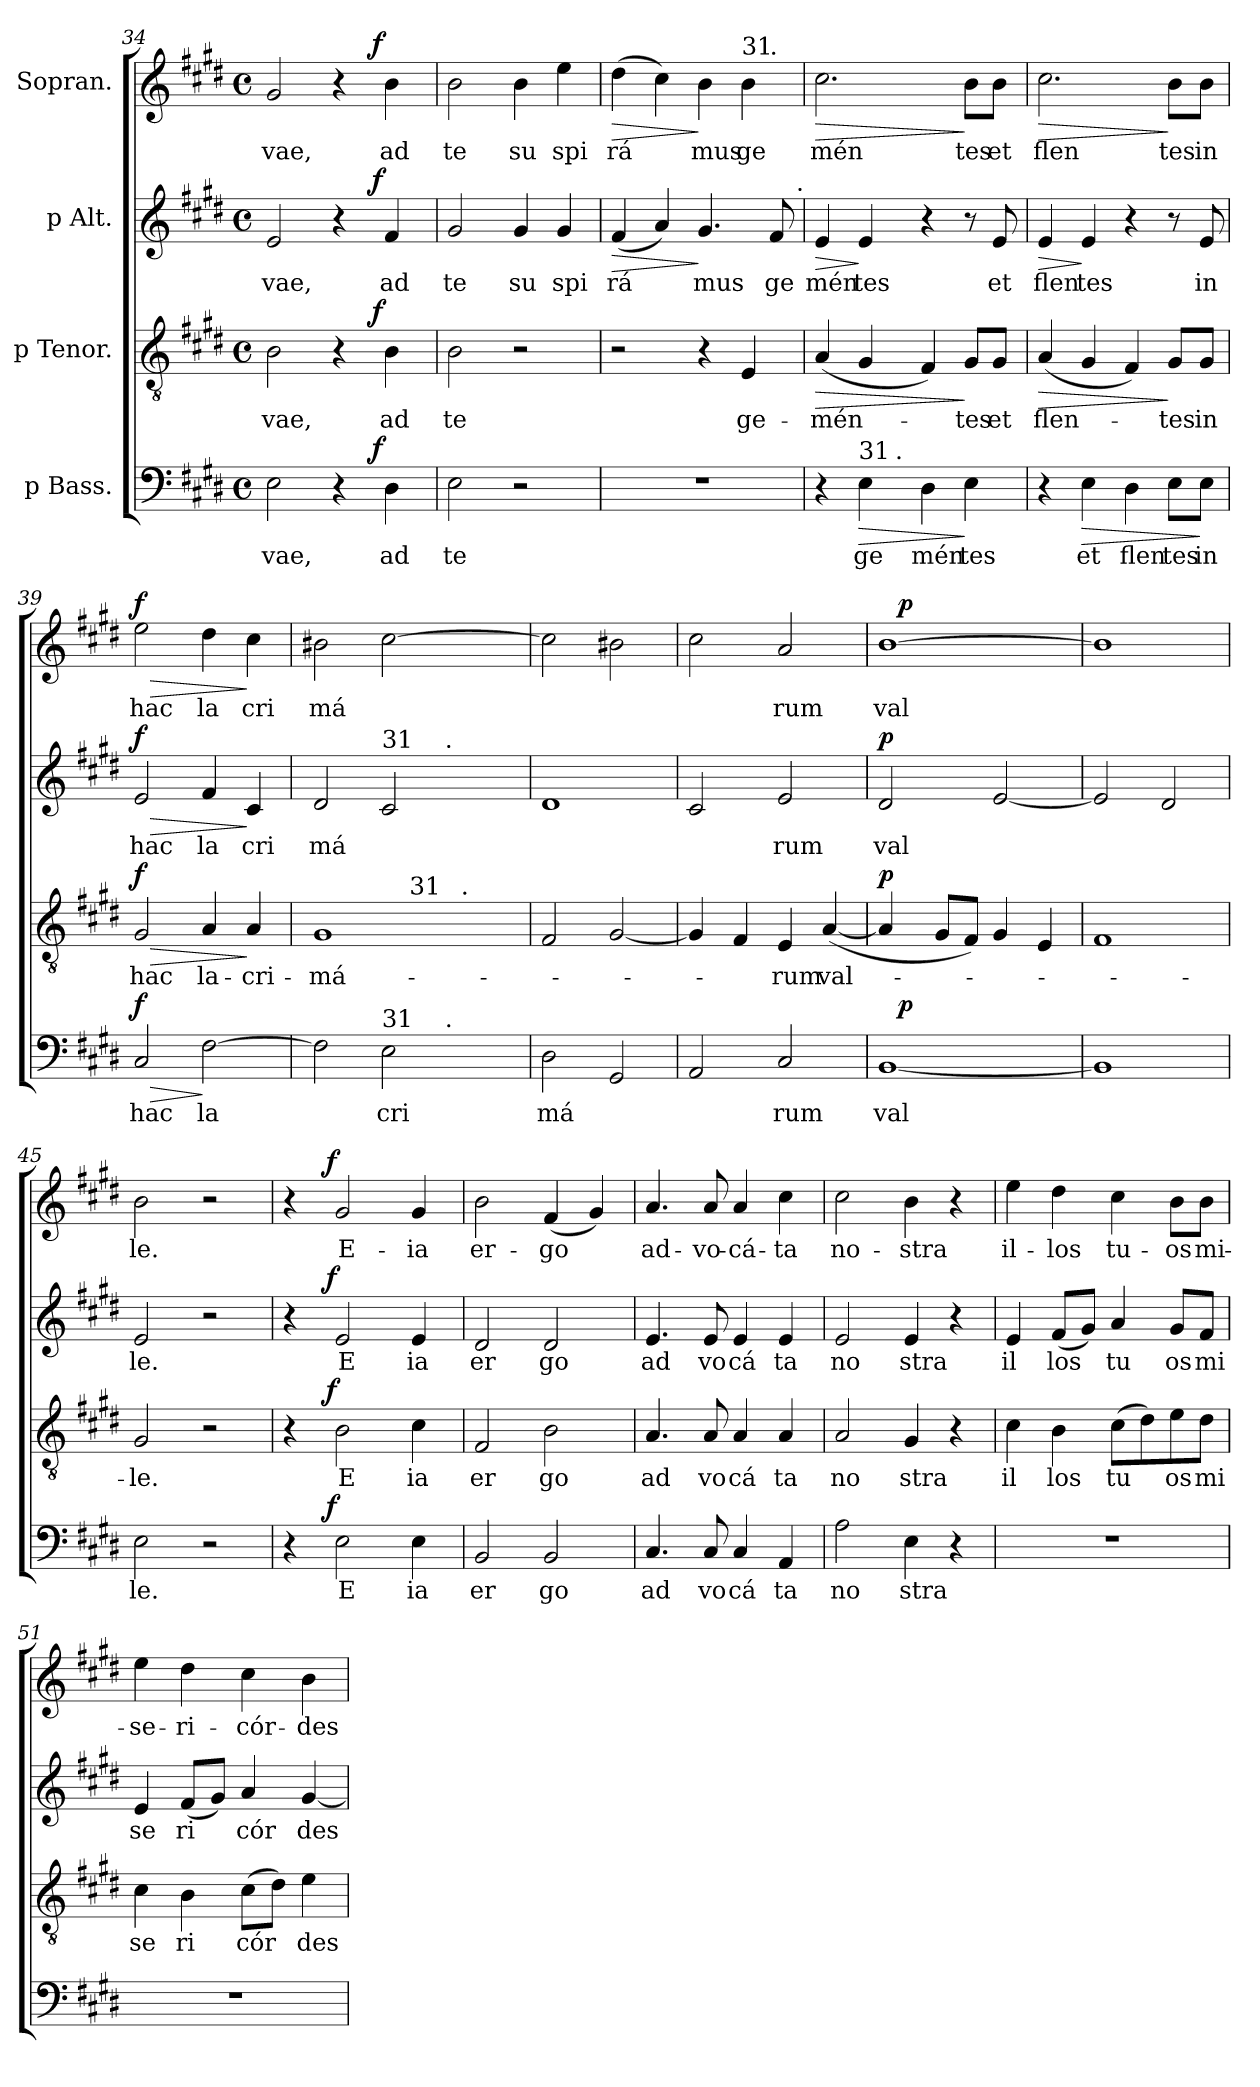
**kern	**text	**dynam	**kern	**text	**dynam	**kern	**text	**dynam	**kern	**text	**dynam
*part4	*part4	*part4	*part3	*part3	*part3	*part2	*part2	*part2	*part1	*part1	*part1
*staff4	*staff4	*staff4	*staff3	*staff3	*staff3	*staff2	*staff2	*staff2	*staff1	*staff1	*staff1
*I"p Bass.	*	*	*I"p Tenor.	*	*	*I"p Alt.	*	*	*I"Sopran.	*	*
*clefF4	*	*	*clefGv2	*	*	*clefG2	*	*	*clefG2	*	*
*k[f#c#g#d#]	*	*	*k[f#c#g#d#]	*	*	*k[f#c#g#d#]	*	*	*k[f#c#g#d#]	*	*
*E:	*	*	*E:	*	*	*E:	*	*	*E:	*	*
*M4/4	*	*	*M4/4	*	*	*M4/4	*	*	*M4/4	*	*
*met(c)	*	*	*met(c)	*	*	*met(c)	*	*	*met(c)	*	*
=34	=34	=34	=34	=34	=34	=34	=34	=34	=34	=34	=34
!	!LO:LY:b:cj	!	!	!LO:LY:b:cj	!	!	!LO:LY:b:cj	!	!	!LO:LY:b:cj	!
*^	*	*	*^	*	*	*^	*	*	*^	*	*
2E\	2ryy	vae,	.	2B\	2ryy	-vae,	.	2e/	2ryy	vae,	.	2g#/	2ryy	vae,	.
4r	8..ryy	.	.	4r	8..ryy	.	.	4r	8..ryy	.	.	4r	8..ryy	.	.
!	!	!	!LO:DY:a	!	!	!	!LO:DY:a	!	!	!	!LO:DY:a	!	!	!	!LO:DY:a
.	4ryy	.	f	.	4ryy	.	f	.	4ryy	.	f	.	4ryy	.	f
!	!	!LO:LY:b:cj	!	!	!	!LO:LY:b:cj	!	!	!	!LO:LY:b:cj	!	!	!	!LO:LY:b:cj	!
4D#\	.	ad	.	4B\	.	ad	.	4f#/	.	ad	.	4b\	.	ad	.
.	32ryy	.	.	.	32ryy	.	.	.	32ryy	.	.	.	32ryy	.	.
=35	=35	=35	=35	=35	=35	=35	=35	=35	=35	=35	=35	=35	=35	=35	=35
!	!	!LO:LY:b:cj	!	!	!	!LO:LY:b:cj	!	!	!	!LO:LY:b:cj	!	!	!	!LO:LY:b:cj	!
*v	*v	*	*	*	*	*	*	*v	*v	*	*	*v	*v	*	*
*	*	*	*v	*v	*	*	*	*	*	*	*	*
2E\	te	.	2B\	te	.	2g#/	te	.	2b\	te	.
!	!	!	!	!	!	!	!LO:LY:b:cj	!	!	!LO:LY:b:cj	!
2r	.	.	2r	.	.	4g#/	su	.	4b\	su	.
!	!	!	!	!	!	!	!LO:LY:b:cj	!	!	!LO:LY:b:cj	!
.	.	.	.	.	.	4g#/	spi	.	4ee\	spi	.
=36	=36	=36	=36	=36	=36	=36	=36	=36	=36	=36	=36
!	!	!	!	!	!	!	!LO:LY:b:cj	!LO:HP:b	!	!LO:LY:b:cj	!LO:HP:b
*	*	*	*	*	*	*^	*	*	*^	*	*
1r	.	.	2r	.	.	(<4f#/	2ryy	rá	>	(>4dd#\	2..ryy	rá	>
.	.	.	.	.	.	4a/)	.	.	.	4cc#\)	.	.	.
!	!	!	!	!	!	!	!	!LO:LY:b:cj	!	!	!	!LO:LY:b:cj	!
.	.	.	4r	.	.	4.g#/	4ryy	mus	]	4b\	.	mus	]
!	!	!	!	!	!	!	!	!	!	!LO:TX:a:t=31	!	!	!
!	!	!	!	!LO:LY:b:cj	!	!	!	!	!	!	!	!LO:LY:b:cj	!
.	.	.	4E/	ge-	.	.	8...ryy	.	.	4b\	.	ge	.
!	!	!	!	!	!	!	!	!	!	!	!LO:TX:a:t=.	!	!
!	!	!	!	!	!	!	!	!LO:LY:b:cj	!	!	!	!	!
.	.	.	.	.	.	8f#/	.	ge	.	.	8ryy	.	.
!	!	!	!	!	!	!	!LO:TX:a:t=.	!	!	!	!	!	!
.	.	.	.	.	.	.	64ryy	.	.	.	.	.	.
=37	=37	=37	=37	=37	=37	=37	=37	=37	=37	=37	=37	=37	=37
!	!	!	!	!LO:LY:b	!LO:HP:b	!	!	!LO:LY:b:cj	!LO:HP:b	!	!	!LO:LY:b:cj	!LO:HP:b
*	*	*	*	*	*	*v	*v	*	*	*	*	*	*
*^	*	*	*	*	*	*	*	*	*v	*v	*	*
4r	4ryy	.	.	(<4A/	-mén-	>	4e/	mén	>	2.cc#\	mén	>
!LO:TX:a:t=31	!	!	!	!	!	!	!	!	!	!	!	!
!	!	!LO:LY:b:cj	!LO:HP:b	!	!	!	!	!LO:LY:b:cj	!	!	!	!
4E\	8ryy	ge	>	4G#/	.	.	4e/	tes	]	.	.	.
.	64ryy	.	.	.	.	.	.	.	.	.	.	.
!	!LO:TX:a:t=.	!	!	!	!	!	!	!	!	!	!	!
.	2ryy	.	.	.	.	.	.	.	.	.	.	.
!	!	!LO:LY:b:cj	!	!	!	!	!	!	!	!	!	!
4D#\	.	mén	.	4F#/)	.	.	4r	.	.	.	.	.
!	!	!LO:LY:b:cj	!	!	!LO:LY:b:cj	!	!	!	!	!	!LO:LY:b:cj	!
4E\	.	tes	]	8G#/L	-tes	]	8r	.	.	8b\L	tes	]
!	!	!	!	!	!LO:LY:b:cj	!	!	!LO:LY:b:cj	!	!	!LO:LY:b:cj	!
.	.	.	.	8G#/J	et	.	8e/	et	.	8b\J	et	.
.	16..ryy	.	.	.	.	.	.	.	.	.	.	.
!!LO:PB:g=z
=38	=38	=38	=38	=38	=38	=38	=38	=38	=38	=38	=38	=38
!	!	!	!	!	!LO:LY:b	!LO:HP:b	!	!LO:LY:b:cj	!LO:HP:b	!	!LO:LY:b:cj	!LO:HP:b
*v	*v	*	*	*	*	*	*	*	*	*	*	*
4r	.	.	(<4A/	flen-	>	4e/	flen	>	2.cc#\	flen	>
!	!LO:LY:b:cj	!LO:HP:b	!	!	!	!	!LO:LY:b:cj	!	!	!	!
4E\	et	>	4G#/	.	.	4e/	tes	]	.	.	.
!	!LO:LY:b:cj	!	!	!	!	!	!	!	!	!	!
4D#\	flen	.	4F#/)	.	.	4r	.	.	.	.	.
!	!LO:LY:b:cj	!	!	!LO:LY:b:cj	!	!	!	!	!	!LO:LY:b:cj	!
8E\L	tes	.	8G#/L	-tes	]	8r	.	.	8b\L	tes	]
!	!LO:LY:b:cj	!	!	!LO:LY:b:cj	!	!	!LO:LY:b:cj	!	!	!LO:LY:b:cj	!
8E\J	in	]	8G#/J	in	.	8e/	in	.	8b\J	in	.
=39	=39	=39	=39	=39	=39	=39	=39	=39	=39	=39	=39
!	!LO:LY:b:cj	!LO:HP:b	!	!LO:LY:b:cj	!LO:HP:b	!	!LO:LY:b:cj	!LO:HP:b	!	!LO:LY:b:cj	!LO:HP:b
!	!	!LO:DY:n=1:a	!	!	!LO:DY:n=1:a	!	!	!LO:DY:n=1:a	!	!	!LO:DY:n=1:a
2C#/	hac	> f	2G#/	hac	> f	2e/	hac	> f	2ee\	hac	> f
!	!LO:LY:b:cj	!	!	!LO:LY:b:cj	!	!	!LO:LY:b:cj	!	!	!LO:LY:b:cj	!
[>2F#\	la	]	4A/	la-	.	4f#/	la	.	4dd#\	la	.
!	!	!	!	!LO:LY:b:cj	!	!	!LO:LY:b:cj	!	!	!LO:LY:b:cj	!
.	.	.	4A/	-cri-	]	4c#/	cri	]	4cc#\	cri	]
=40	=40	=40	=40	=40	=40	=40	=40	=40	=40	=40	=40
!	!	!	!	!LO:LY:b:cj	!	!	!LO:LY:b	!	!	!LO:LY:b	!
*^	*	*	*^	*	*	*^	*	*	*	*	*
*	*	*	*	*	*^	*	*	*	*	*	*	*	*	*
2F#\]	2.ryy	.	.	1G#	2ryy	2ryy	-má-	.	2d#/	2.ryy	má	.	2b#X\	má	.
!	!	!	!	!	!	!	!	!	!LO:TX:a:t=31	!	!	!	!	!	!
!LO:TX:a:t=31	!	!	!	!	!	!	!	!	!	!	!	!	!	!	!
!	!	!LO:LY:b:cj	!	!	!	!	!	!	!	!	!	!	!	!	!
2E\	.	cri	.	.	16ryy	4ryy	.	.	2c#/	.	.	.	[>2cc#\	.	.
.	.	.	.	.	64ryy	.	.	.	.	.	.	.	.	.	.
!	!	!	!	!	!LO:TX:a:t=31	!	!	!	!	!	!	!	!	!	!
.	.	.	.	.	4ryy	.	.	.	.	.	.	.	.	.	.
!	!	!	!	!	!	!	!	!	!	!LO:TX:a:t=.	!	!	!	!	!
!	!LO:TX:a:t=.	!	!	!	!	!	!	!	!	!	!	!	!	!	!
.	4ryy	.	.	.	.	32.ryy	.	.	.	4ryy	.	.	.	.	.
!	!	!	!	!	!	!LO:TX:a:t=.	!	!	!	!	!	!	!	!	!
.	.	.	.	.	.	8ryy	.	.	.	.	.	.	.	.	.
.	.	.	.	.	8ryy	.	.	.	.	.	.	.	.	.	.
.	.	.	.	.	.	16ryy	.	.	.	.	.	.	.	.	.
.	.	.	.	.	32.ryy	.	.	.	.	.	.	.	.	.	.
.	.	.	.	.	.	64ryy	.	.	.	.	.	.	.	.	.
=41	=41	=41	=41	=41	=41	=41	=41	=41	=41	=41	=41	=41	=41	=41	=41
!	!	!LO:LY:b	!	!	!	!	!	!	!	!	!	!	!	!	!
*v	*v	*	*	*	*	*	*	*	*v	*v	*	*	*	*	*
*	*	*	*v	*v	*v	*	*	*	*	*	*	*	*
2D#\	má	.	2F#/	.	.	1d#	.	.	2cc#\]	.	.
2GG#/	.	.	[<2G#/	.	.	.	.	.	2b#X\	.	.
=42	=42	=42	=42	=42	=42	=42	=42	=42	=42	=42	=42
2AA/	.	.	4G#/]	.	.	2c#/	.	.	2cc#\	.	.
.	.	.	4F#/	.	.	.	.	.	.	.	.
!	!LO:LY:b:cj	!	!	!LO:LY:b:cj	!	!	!LO:LY:b:cj	!	!	!LO:LY:b:cj	!
2C#/	rum	.	4E/	-rum	.	2e/	rum	.	2a/	rum	.
!	!	!	!	!LO:LY:b	!	!	!	!	!	!	!
.	.	.	(<[<4A/	val-	.	.	.	.	.	.	.
=43	=43	=43	=43	=43	=43	=43	=43	=43	=43	=43	=43
!	!LO:LY:b:cj	!	!	!	!LO:DY:a	!	!LO:LY:b	!LO:DY:a	!	!LO:LY:b:cj	!
*^	*	*	*	*	*	*	*	*	*^	*	*
[<1BB	16ryy	val	.	4A/]	.	p	2d#/	val	p	[>1b	16ryy	val	.
!	!	!	!LO:DY:a	!	!	!	!	!	!	!	!	!	!LO:DY:a
.	2...ryy	.	p	.	.	.	.	.	.	.	2...ryy	.	p
.	.	.	.	8G#/L	.	.	.	.	.	.	.	.	.
.	.	.	.	8F#/J)	.	.	.	.	.	.	.	.	.
.	.	.	.	4G#/	.	.	[<2e/	.	.	.	.	.	.
.	.	.	.	4E/	.	.	.	.	.	.	.	.	.
*v	*v	*	*	*	*	*	*	*	*	*v	*v	*	*
=44	=44	=44	=44	=44	=44	=44	=44	=44	=44	=44	=44
1BB]	.	.	1F#	.	.	2e/]	.	.	1b]	.	.
.	.	.	.	.	.	2d#/	.	.	.	.	.
=45	=45	=45	=45	=45	=45	=45	=45	=45	=45	=45	=45
!	!LO:LY:b:cj	!	!	!LO:LY:b:cj	!	!	!LO:LY:b:cj	!	!	!LO:LY:b:cj	!
2E\	le.	.	2G#/	-le.	.	2e/	le.	.	2b\	le.	.
2r	.	.	2r	.	.	2r	.	.	2r	.	.
!!LO:LB:g=z
=46	=46	=46	=46	=46	=46	=46	=46	=46	=46	=46	=46
*^	*	*	*^	*	*	*^	*	*	*^	*	*
4r	8...ryy	.	.	4r	8...ryy	.	.	4r	8...ryy	.	.	4r	8...ryy	.	.
!	!	!	!LO:DY:a	!	!	!	!LO:DY:a	!	!	!	!LO:DY:a	!	!	!	!LO:DY:a
.	2ryy	.	f	.	2ryy	.	f	.	2ryy	.	f	.	2ryy	.	f
!	!	!LO:LY:b:cj	!	!	!	!LO:LY:b:cj	!	!	!	!LO:LY:b:cj	!	!	!	!LO:LY:b:cj	!
2E\	.	E	.	2B\	.	E	.	2e/	.	E	.	2g#/	.	E-	.
.	4ryy	.	.	.	4ryy	.	.	.	4ryy	.	.	.	4ryy	.	.
!	!	!LO:LY:b:cj	!	!	!	!LO:LY:b:cj	!	!	!	!LO:LY:b:cj	!	!	!	!LO:LY:b:cj	!
4E\	.	ia	.	4c#\	.	ia	.	4e/	.	ia	.	4g#/	.	-ia	.
.	64ryy	.	.	.	64ryy	.	.	.	64ryy	.	.	.	64ryy	.	.
=47	=47	=47	=47	=47	=47	=47	=47	=47	=47	=47	=47	=47	=47	=47	=47
!	!	!LO:LY:b:cj	!	!	!	!LO:LY:b:cj	!	!	!	!LO:LY:b:cj	!	!	!	!LO:LY:b:cj	!
*v	*v	*	*	*	*	*	*	*v	*v	*	*	*v	*v	*	*
*	*	*	*v	*v	*	*	*	*	*	*	*	*
2BB/	er	.	2F#/	er	.	2d#/	er	.	2b\	er-	.
!	!LO:LY:b:cj	!	!	!LO:LY:b:cj	!	!	!LO:LY:b:cj	!	!	!LO:LY:b:cj	!
2BB/	go	.	2B\	go	.	2d#/	go	.	(<4f#/	-go	.
.	.	.	.	.	.	.	.	.	4g#/)	.	.
=48	=48	=48	=48	=48	=48	=48	=48	=48	=48	=48	=48
!	!LO:LY:b:cj	!	!	!LO:LY:b:cj	!	!	!LO:LY:b:cj	!	!	!LO:LY:b:cj	!
4.C#/	ad	.	4.A/	ad	.	4.e/	ad	.	4.a/	ad-	.
!	!LO:LY:b:cj	!	!	!LO:LY:b:cj	!	!	!LO:LY:b:cj	!	!	!LO:LY:b:cj	!
8C#/	vo	.	8A/	vo	.	8e/	vo	.	8a/	-vo-	.
!	!LO:LY:b:cj	!	!	!LO:LY:b:cj	!	!	!LO:LY:b:cj	!	!	!LO:LY:b:cj	!
4C#/	cá	.	4A/	cá	.	4e/	cá	.	4a/	-cá-	.
!	!LO:LY:b:cj	!	!	!LO:LY:b:cj	!	!	!LO:LY:b:cj	!	!	!LO:LY:b:cj	!
4AA/	ta	.	4A/	ta	.	4e/	ta	.	4cc#\	-ta	.
=49	=49	=49	=49	=49	=49	=49	=49	=49	=49	=49	=49
!	!LO:LY:b:cj	!	!	!LO:LY:b:cj	!	!	!LO:LY:b:cj	!	!	!LO:LY:b:cj	!
2A\	no	.	2A/	no	.	2e/	no	.	2cc#\	no-	.
!	!LO:LY:b:cj	!	!	!LO:LY:b:cj	!	!	!LO:LY:b:cj	!	!	!LO:LY:b:cj	!
4E\	stra	.	4G#/	stra	.	4e/	stra	.	4b\	-stra	.
4r	.	.	4r	.	.	4r	.	.	4r	.	.
=50	=50	=50	=50	=50	=50	=50	=50	=50	=50	=50	=50
!	!	!	!	!LO:LY:b:cj	!	!	!LO:LY:b:cj	!	!	!LO:LY:b:cj	!
1r	.	.	4c#\	il	.	4e/	il	.	4ee\	il-	.
!	!	!	!	!LO:LY:b:cj	!	!	!LO:LY:b	!	!	!LO:LY:b:cj	!
.	.	.	4B\	los	.	(<8f#/L	los	.	4dd#\	-los	.
.	.	.	.	.	.	8g#/J)	.	.	.	.	.
!	!	!	!	!LO:LY:b:cj	!	!	!LO:LY:b:cj	!	!	!LO:LY:b:cj	!
.	.	.	(>8c#\L	tu	.	4a/	tu	.	4cc#\	tu-	.
.	.	.	8d#\)	.	.	.	.	.	.	.	.
!	!	!	!	!LO:LY:b:cj	!	!	!LO:LY:b:cj	!	!	!LO:LY:b:cj	!
.	.	.	8e\	os	.	8g#/L	os	.	8b\L	-os	.
!	!	!	!	!LO:LY:b:cj	!	!	!LO:LY:b:cj	!	!	!LO:LY:b:cj	!
.	.	.	8d#\J	mi	.	8f#/J	mi	.	8b\J	mi-	.
=51	=51	=51	=51	=51	=51	=51	=51	=51	=51	=51	=51
!	!	!	!	!LO:LY:b:cj	!	!	!LO:LY:b:cj	!	!	!LO:LY:b:cj	!
1r	.	.	4c#\	se	.	4e/	se	.	4ee\	-se-	.
!	!	!	!	!LO:LY:b:cj	!	!	!LO:LY:b:cj	!	!	!LO:LY:b:cj	!
.	.	.	4B\	ri	.	(<8f#/L	ri	.	4dd#\	-ri-	.
.	.	.	.	.	.	8g#/J)	.	.	.	.	.
!	!	!	!	!LO:LY:b	!	!	!LO:LY:b:cj	!	!	!LO:LY:b:cj	!
.	.	.	(>8c#\L	cór	.	4a/	cór	.	4cc#\	-cór-	.
.	.	.	8d#\J)	.	.	.	.	.	.	.	.
!	!	!	!	!LO:LY:b:cj	!	!	!LO:LY:b	!	!	!LO:LY:b:cj	!
.	.	.	4e\	des	.	[<4g#/	des	.	4b\	-des	.
=	=	=	=	=	=	=	=	=	=	=	=
*-	*-	*-	*-	*-	*-	*-	*-	*-	*-	*-	*-
